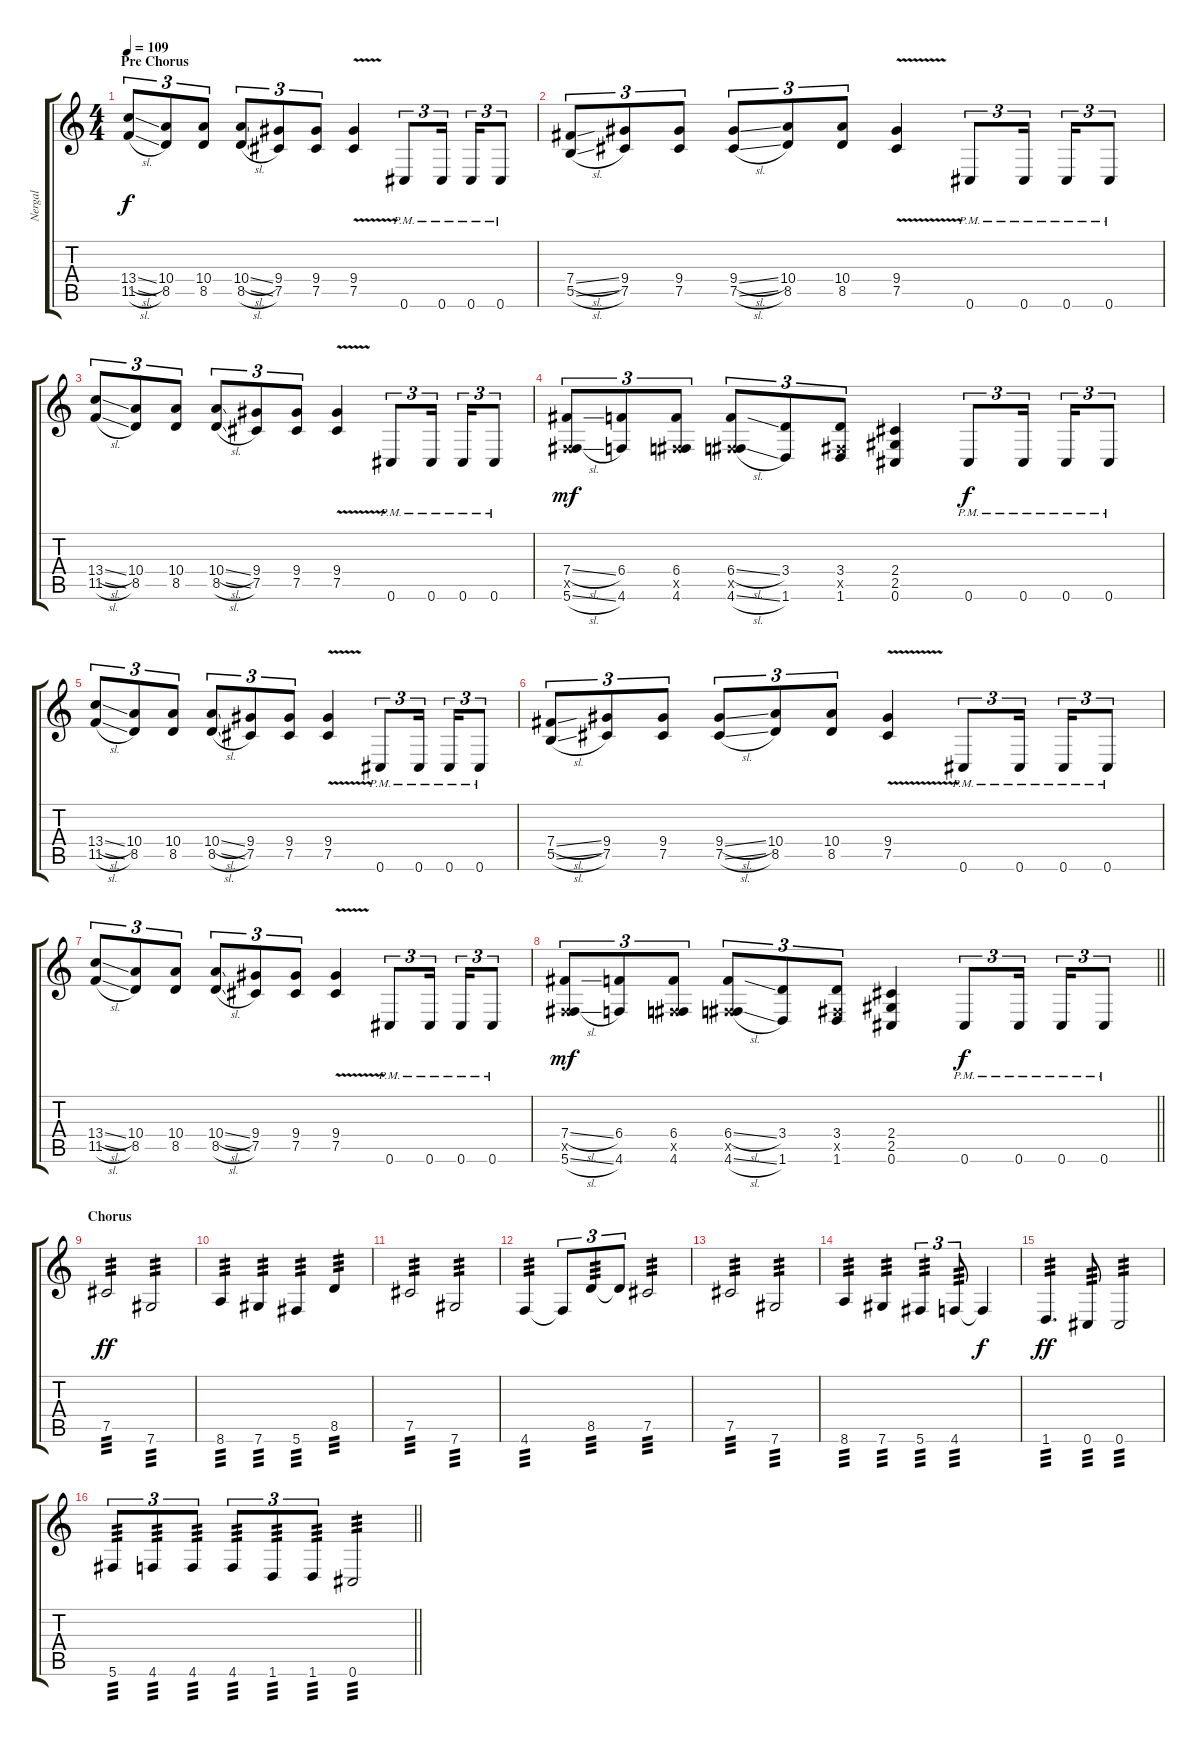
\track ("Nergal " "Nergal ") {instrument distortionguitar}
\staff {score tabs}
\tuning (Db4 Ab3 E3 B2 Gb2 Db2) {hide}
\ts (4 4)
\section ("" "Pre Chorus")
\tempo 109
\clef g2
\ks c
(13.4{sl} 11.5{sl}).8{tu (3 2) dy f} (10.4 8.5).8{tu (3 2)} (10.4 8.5).8{tu (3 2)} (10.4{sl} 8.5{sl}).8{tu (3 2)} (9.4 7.5).8{tu (3 2)} (9.4 7.5).8{tu (3 2)} (9.4{v} 7.5{v}).4 0.6{pm}.8{tu (3 2)} 0.6{pm}.16{tu (3 2) beam splitsecondary} 0.6{pm}.16{tu (3 2)} 0.6{pm}.8{tu (3 2)} |
(7.4{sl} 5.5{sl}).8{tu (3 2)} (9.4 7.5).8{tu (3 2)} (9.4 7.5).8{tu (3 2)} (9.4{sl} 7.5{sl}).8{tu (3 2)} (10.4 8.5).8{tu (3 2)} (10.4 8.5).8{tu (3 2)} (9.4{v} 7.5{v}).4 0.6{pm}.8{tu (3 2)} 0.6{pm}.16{tu (3 2) beam splitsecondary} 0.6{pm}.16{tu (3 2)} 0.6{pm}.8{tu (3 2)} |
(13.4{sl} 11.5{sl}).8{tu (3 2)} (10.4 8.5).8{tu (3 2)} (10.4 8.5).8{tu (3 2)} (10.4{sl} 8.5{sl}).8{tu (3 2)} (9.4 7.5).8{tu (3 2)} (9.4 7.5).8{tu (3 2)} (9.4{v} 7.5{v}).4 0.6{pm}.8{tu (3 2)} 0.6{pm}.16{tu (3 2) beam splitsecondary} 0.6{pm}.16{tu (3 2)} 0.6{pm}.8{tu (3 2)} |
(7.4{sl} 0.5{x} 5.6{sl}).8{tu (3 2) dy mf} (6.4 4.6).8{tu (3 2)} (6.4 0.5{x} 4.6).8{tu (3 2)} (6.4{sl} 0.5{x} 4.6{sl}).8{tu (3 2)} (3.4 1.6).8{tu (3 2)} (3.4 0.5{x} 1.6).8{tu (3 2)} (2.4 2.5 0.6).4 0.6{pm}.8{tu (3 2) dy f} 0.6{pm}.16{tu (3 2) beam splitsecondary} 0.6{pm}.16{tu (3 2)} 0.6{pm}.8{tu (3 2)} |
(13.4{sl} 11.5{sl}).8{tu (3 2)} (10.4 8.5).8{tu (3 2)} (10.4 8.5).8{tu (3 2)} (10.4{sl} 8.5{sl}).8{tu (3 2)} (9.4 7.5).8{tu (3 2)} (9.4 7.5).8{tu (3 2)} (9.4{v} 7.5{v}).4 0.6{pm}.8{tu (3 2)} 0.6{pm}.16{tu (3 2) beam splitsecondary} 0.6{pm}.16{tu (3 2)} 0.6{pm}.8{tu (3 2)} |
(7.4{sl} 5.5{sl}).8{tu (3 2)} (9.4 7.5).8{tu (3 2)} (9.4 7.5).8{tu (3 2)} (9.4{sl} 7.5{sl}).8{tu (3 2)} (10.4 8.5).8{tu (3 2)} (10.4 8.5).8{tu (3 2)} (9.4{v} 7.5{v}).4 0.6{pm}.8{tu (3 2)} 0.6{pm}.16{tu (3 2) beam splitsecondary} 0.6{pm}.16{tu (3 2)} 0.6{pm}.8{tu (3 2)} |
(13.4{sl} 11.5{sl}).8{tu (3 2)} (10.4 8.5).8{tu (3 2)} (10.4 8.5).8{tu (3 2)} (10.4{sl} 8.5{sl}).8{tu (3 2)} (9.4 7.5).8{tu (3 2)} (9.4 7.5).8{tu (3 2)} (9.4{v} 7.5{v}).4 0.6{pm}.8{tu (3 2)} 0.6{pm}.16{tu (3 2) beam splitsecondary} 0.6{pm}.16{tu (3 2)} 0.6{pm}.8{tu (3 2)} |
\barLineRight lightlight
(7.4{sl} 0.5{x} 5.6{sl}).8{tu (3 2) dy mf} (6.4 4.6).8{tu (3 2)} (6.4 0.5{x} 4.6).8{tu (3 2)} (6.4{sl} 0.5{x} 4.6{sl}).8{tu (3 2)} (3.4 1.6).8{tu (3 2)} (3.4 0.5{x} 1.6).8{tu (3 2)} (2.4 2.5 0.6).4 0.6{pm}.8{tu (3 2) dy f} 0.6{pm}.16{tu (3 2) beam splitsecondary} 0.6{pm}.16{tu (3 2)} 0.6{pm}.8{tu (3 2)} |
\section ("" "Chorus")
7.5.2{tp 3 dy ff} 7.6.2{tp 3} |
8.6.4{tp 3} 7.6.4{tp 3} 5.6.4{tp 3} 8.5.4{tp 3} |
7.5.2{tp 3} 7.6.2{tp 3} |
4.6.4{tp 3} 4.6{t}.8{tu (3 2)} 8.5.8{tu (3 2) tp 3} 8.5{t}.8{tu (3 2)} 7.5.2{tp 3} |
7.5.2{tp 3} 7.6.2{tp 3} |
8.6.4{tp 3} 7.6.4{tp 3} 5.6.4{tu (3 2) tp 3} 4.6.8{tu (3 2) tp 3} 4.6{t}.4{dy f} |
1.6.4{d tp 3 dy ff} 0.6.8{tp 3} 0.6.2{tp 3} |
\barLineRight lightlight
5.6.8{tu (3 2) tp 3} 4.6.8{tu (3 2) tp 3} 4.6.8{tu (3 2) tp 3} 4.6.8{tu (3 2) tp 3} 1.6.8{tu (3 2) tp 3} 1.6.8{tu (3 2) tp 3} 0.6.2{tp 3}
